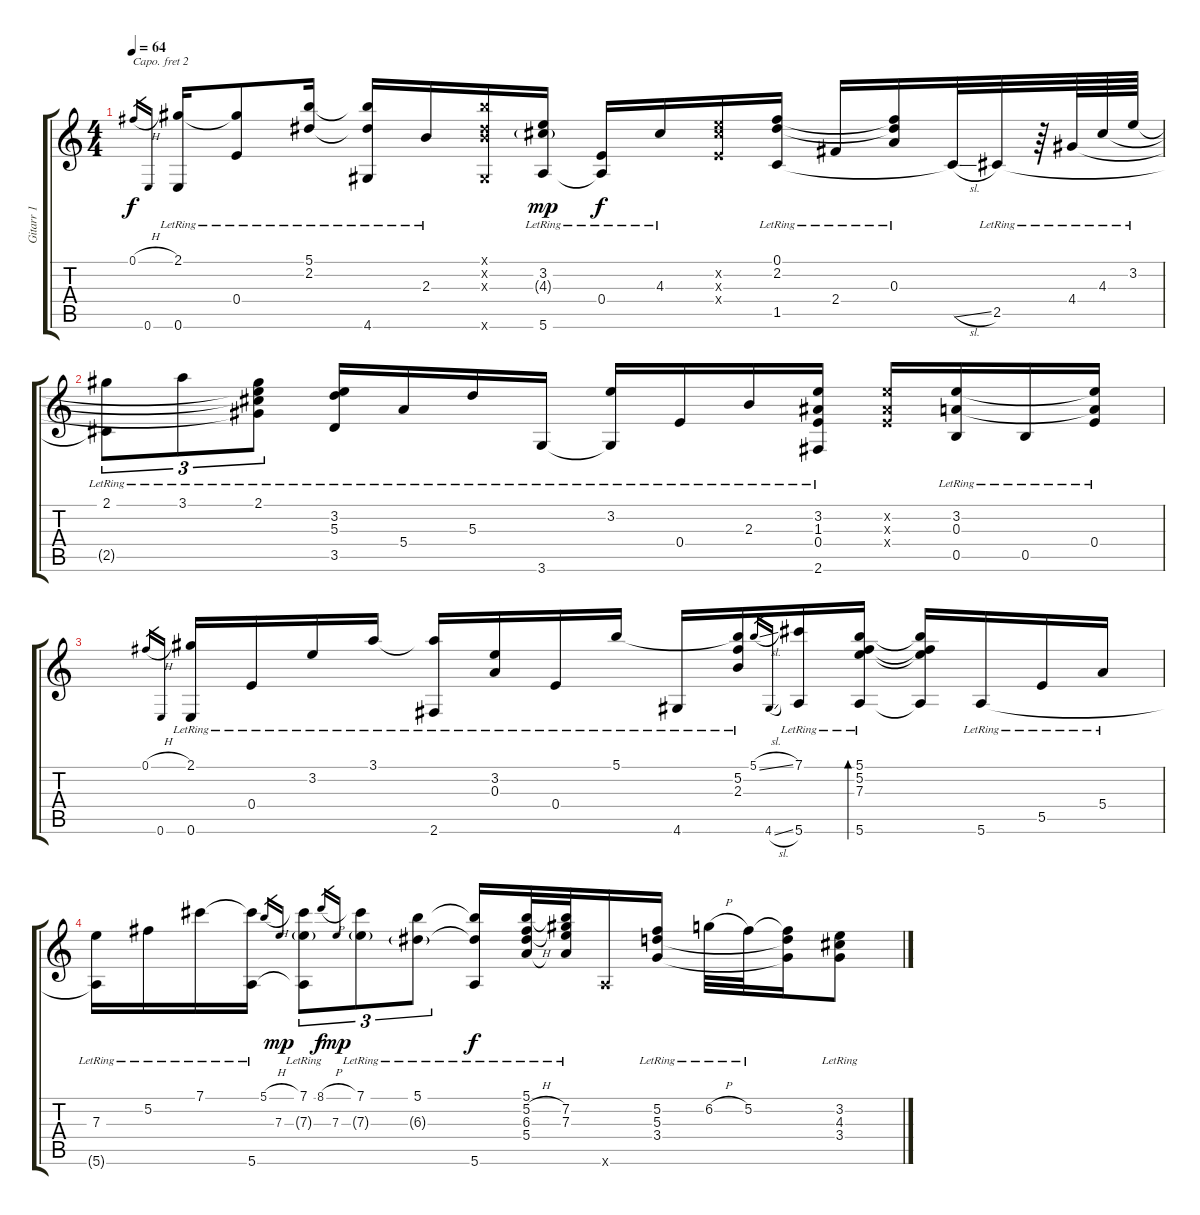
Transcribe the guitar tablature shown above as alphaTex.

\track ("Gitarr 1" "Gitarr 1") {instrument acousticguitarsteel}
\staff {score tabs}
\capo 2
\tuning (E4 B3 G3 D3 A2 D2) {hide}
\ts (4 4)
\tempo 64
\clef g2
\ks c
0.1{h}.16{gr dy f} 0.6.16{gr} (2.1{lr} 0.6{lr}).16 (2.1{t} 0.4{lr}).8 (5.1{lr} 2.2{lr}).16 (5.1{t} 2.2{t} 4.6{lr}).16 2.3{lr}.16 (5.1{x} 2.2{x} 2.3{x} 4.6{x}).16 (3.2{lr} 4.3{g lr} 5.6{lr}).16{dy mp} (0.4{lr} 5.6{t}).16{dy f} 4.3{lr}.16 (3.2{x} 4.3{x} 0.4{x}).16 (0.1{lr} 2.2{lr} 1.5{lr}).16 2.4{lr}.16 (0.1{t} 2.2{t} 0.3{lr}).16 1.5{sl t}.32 2.5{lr}.32 r.64 4.4{lr}.64 4.3{lr}.64 3.2{lr}.64 |
(2.1{lr} 2.5{t}).8{tu (3 2)} 3.1{lr}.8{tu (3 2)} (2.1{lr} 3.2{t} 4.3{t} 4.4{t}).8{tu (3 2)} (3.2{lr} 5.3{lr} 3.5{lr}).16 5.4{lr}.16 5.3{lr}.16 3.6{lr}.16 (3.2{lr} 3.6{t}).16 0.4{lr}.16 2.3{lr}.16 (3.2{lr} 1.3{lr} 0.4{lr} 2.6{lr}).16 (3.2{x} 1.3{x} 0.4{x}).16 (3.2{lr} 0.3{lr} 0.5{lr}).16 0.5{lr}.16 (3.2{t} 0.3{t} 0.4{lr}).16 |
0.1{h}.16{gr} 0.6.16{gr} (2.1{lr} 0.6{lr}).16 0.4{lr}.16 3.2{lr}.16 3.1{lr}.16 (3.1{t} 2.6{lr}).16 (3.2{lr} 0.3{lr}).16 0.4{lr}.16 5.1{lr}.16 4.6{lr}.16 (5.1{t} 5.2{lr} 2.3{lr}).16 5.1{sl}.16{gr} 4.6{sl}.16{gr} (7.1{lr} 5.6{lr}).16 (5.1{lr} 5.2{lr} 7.3{lr} 5.6{lr}).16{bd 480} (5.1{t} 5.2{t} 7.3{t} 5.6{t}).16 5.6{lr}.16 5.5{lr}.16 5.4{lr}.16 |
(7.3{lr} 5.6{t}).16 5.2{lr}.16 7.1{lr}.16 (7.1{t} 5.6{lr}).16 5.1{h}.16{gr} 7.3.16{gr dy mp} (7.1{lr} 7.3{g lr} 5.6{t}).8{tu (3 2)} 8.1{h}.16{gr dy f} 7.3.16{gr dy mp} (7.1{lr} 7.3{g lr}).8{tu (3 2)} (5.1{lr} 6.3{g lr}).8{tu (3 2)} (5.1{t} 6.3{t} 5.6{lr}).16{dy f} (5.1{lr} 5.2{h lr} 6.3{h lr} 5.4{lr}).32 (5.1{t} 7.2{lr} 7.3{lr} 5.4{t}).32 5.6{x}.16 (5.2{lr} 5.3{lr} 3.4{lr}).16 6.2{h lr}.32 5.2{lr}.32 (5.2{t} 5.3{t} 3.4{t}).16 (3.2{lr} 4.3{lr} 3.4{lr}).8
